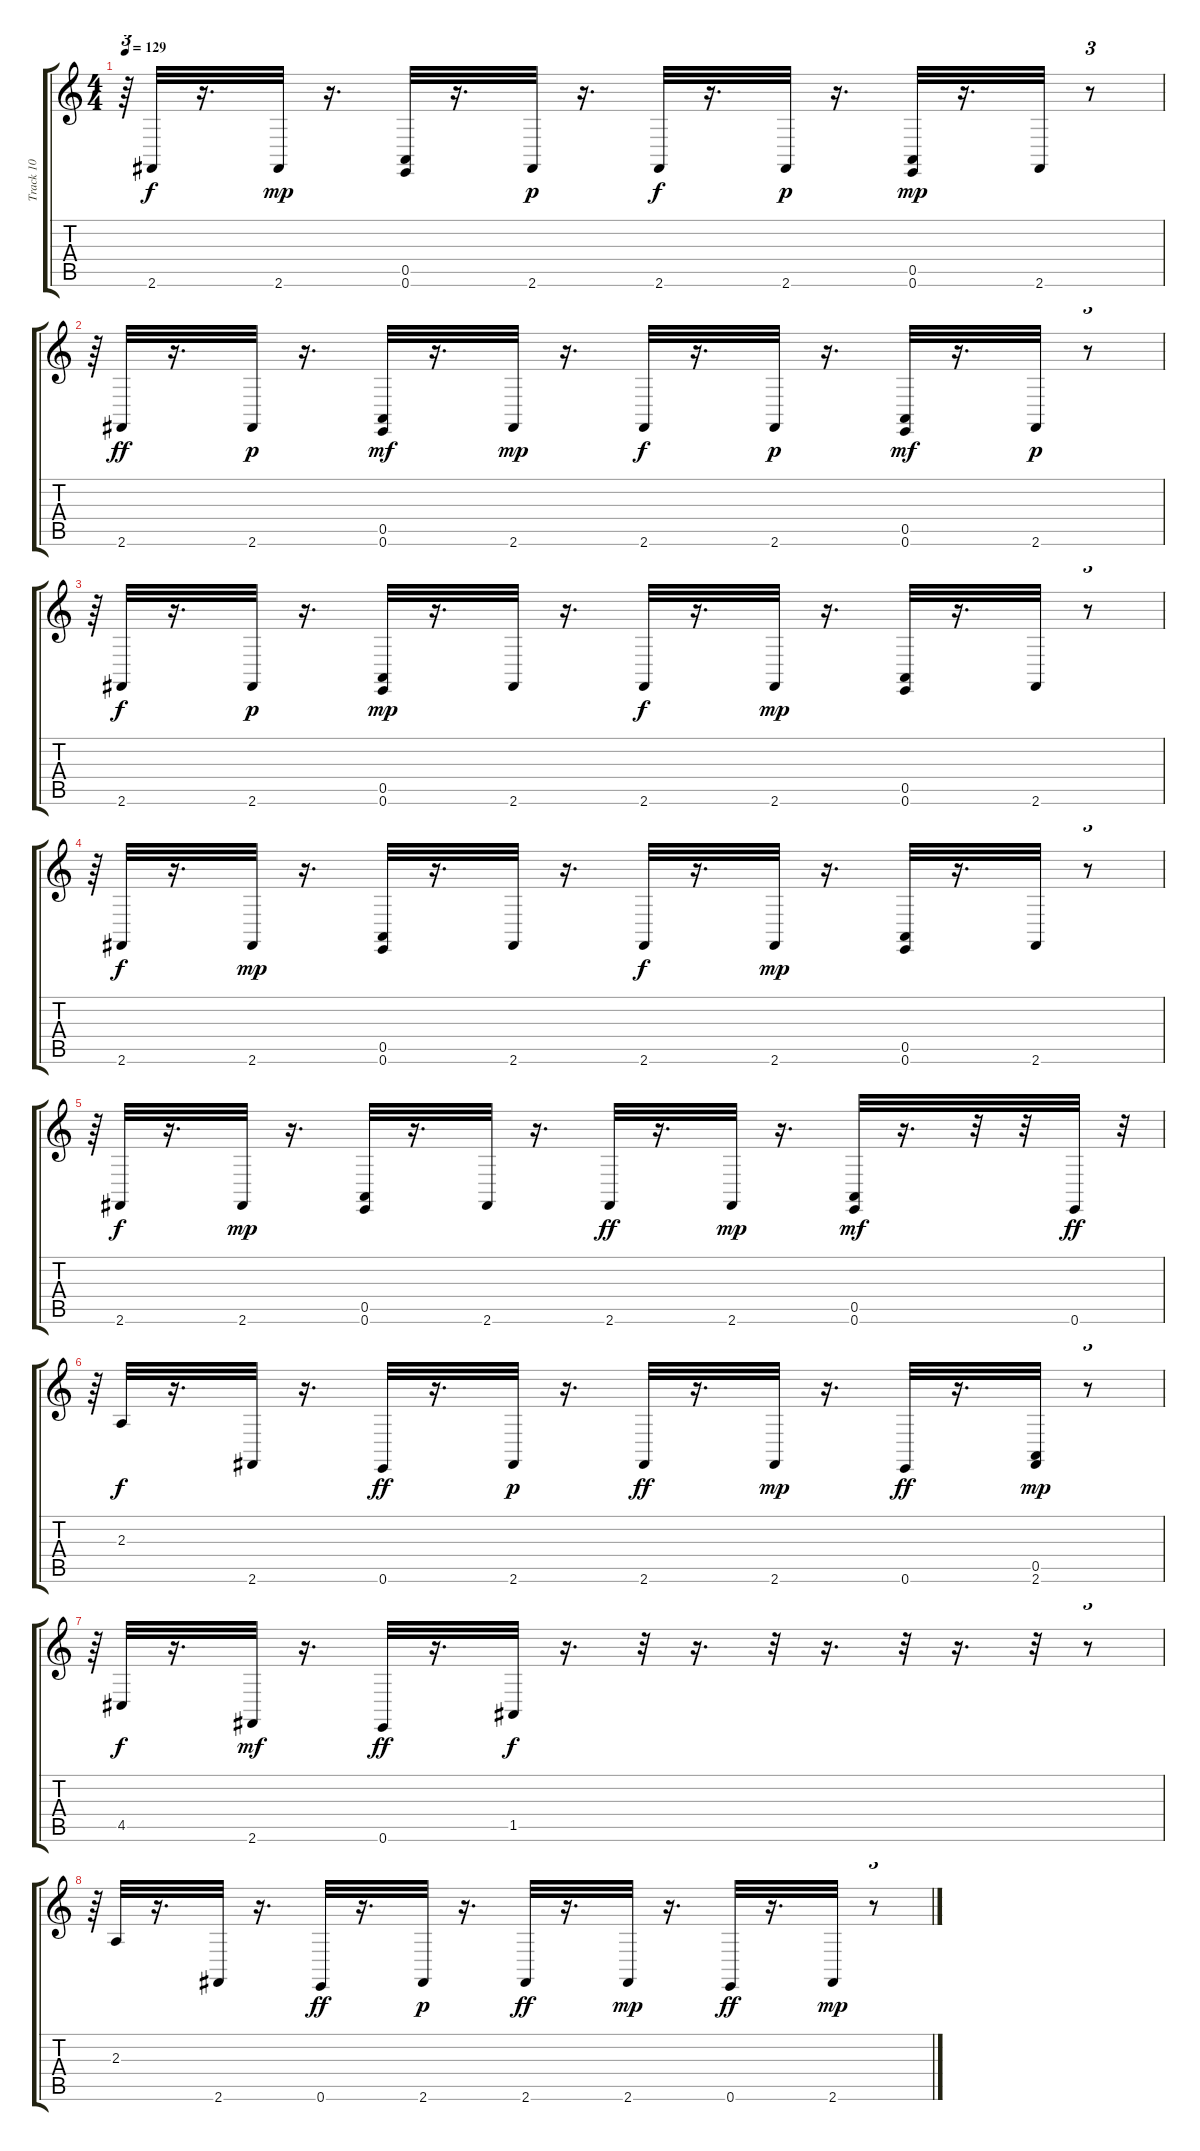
\track ("Track 10" "Track 10") {instrument acousticgrandpiano}
\staff {score tabs}
\tuning (E4 B3 G3 D3 A2 E2) {hide}
\ts (4 4)
\tempo 129
\clef g2
\ks c
r.64{tu (3 2) dy mp} 2.6.32{dy f} r.16{d} 2.6.32{dy mp} r.16{d} (0.5 0.6).32 r.16{d} 2.6.32{dy p} r.16{d} 2.6.32{dy f} r.16{d} 2.6.32{dy p} r.16{d} (0.5 0.6).32{dy mp} r.16{d} 2.6.32 r.8{tu (3 2)} |
r.64{tu (3 2)} 2.6.32{dy ff} r.16{d} 2.6.32{dy p} r.16{d} (0.5 0.6).32{dy mf} r.16{d} 2.6.32{dy mp} r.16{d} 2.6.32{dy f} r.16{d} 2.6.32{dy p} r.16{d} (0.5 0.6).32{dy mf} r.16{d} 2.6.32{dy p} r.8{tu (3 2)} |
r.64{tu (3 2)} 2.6.32{dy f} r.16{d} 2.6.32{dy p} r.16{d} (0.5 0.6).32{dy mp} r.16{d} 2.6.32 r.16{d} 2.6.32{dy f} r.16{d} 2.6.32{dy mp} r.16{d} (0.5 0.6).32 r.16{d} 2.6.32 r.8{tu (3 2)} |
r.64{tu (3 2)} 2.6.32{dy f} r.16{d} 2.6.32{dy mp} r.16{d} (0.5 0.6).32 r.16{d} 2.6.32 r.16{d} 2.6.32{dy f} r.16{d} 2.6.32{dy mp} r.16{d} (0.5 0.6).32 r.16{d} 2.6.32 r.8{tu (3 2)} |
r.64{tu (3 2)} 2.6.32{dy f} r.16{d} 2.6.32{dy mp} r.16{d} (0.5 0.6).32 r.16{d} 2.6.32 r.16{d} 2.6.32{dy ff} r.16{d} 2.6.32{dy mp} r.16{d} (0.5 0.6).32{dy mf} r.16{d} r.32 r.32 0.6.32{dy ff} r.32{tu (3 2)} |
r.64{tu (3 2)} 2.3.32{dy f} r.16{d} 2.6.32 r.16{d} 0.6.32{dy ff} r.16{d} 2.6.32{dy p} r.16{d} 2.6.32{dy ff} r.16{d} 2.6.32{dy mp} r.16{d} 0.6.32{dy ff} r.16{d} (0.5 2.6).32{dy mp} r.8{tu (3 2)} |
r.64{tu (3 2)} 4.5.32{dy f} r.16{d} 2.6.32{dy mf} r.16{d} 0.6.32{dy ff} r.16{d} 1.5.32{dy f} r.16{d} r.32 r.16{d} r.32 r.16{d} r.32 r.16{d} r.32 r.8{tu (3 2)} |
r.64{tu (3 2)} 2.3.32 r.16{d} 2.6.32 r.16{d} 0.6.32{dy ff} r.16{d} 2.6.32{dy p} r.16{d} 2.6.32{dy ff} r.16{d} 2.6.32{dy mp} r.16{d} 0.6.32{dy ff} r.16{d} 2.6.32{dy mp} r.8{tu (3 2)}
